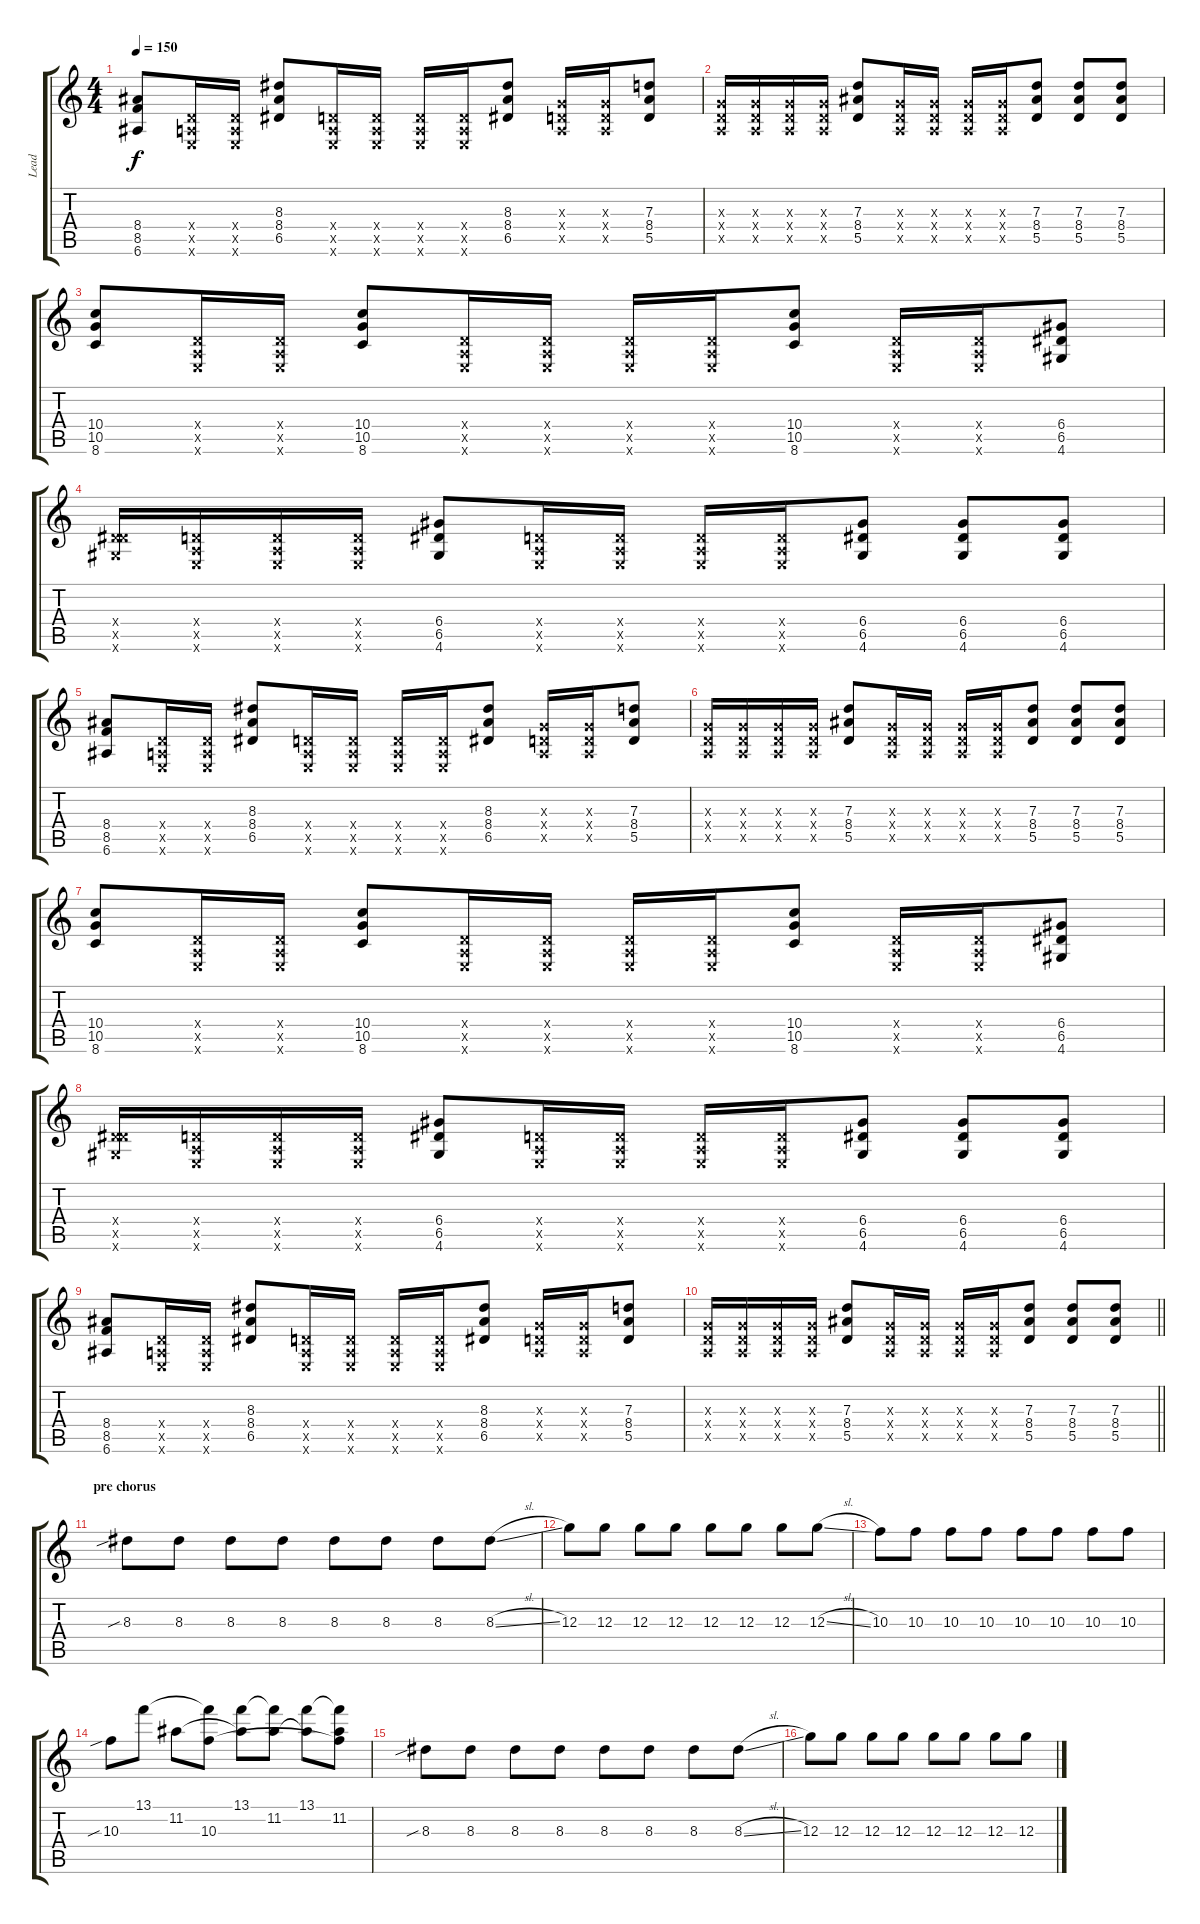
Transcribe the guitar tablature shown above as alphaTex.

\track ("Lead" "Lead") {instrument overdrivenguitar}
\staff {score tabs}
\tuning (E4 B3 G3 D3 A2 E2) {hide}
\ts (4 4)
\tempo 150
\clef g2
\ks c
(8.4 8.5 6.6).8{dy f} (0.4{x} 0.5{x} 0.6{x}).16 (0.4{x} 0.5{x} 0.6{x}).16 (8.3 8.4 6.5).8 (0.4{x} 0.5{x} 0.6{x}).16 (0.4{x} 0.5{x} 0.6{x}).16 (0.4{x} 0.5{x} 0.6{x}).16 (0.4{x} 0.5{x} 0.6{x}).16 (8.3 8.4 6.5).8 (0.3{x} 0.4{x} 0.5{x}).16 (0.3{x} 0.4{x} 0.5{x}).16 (7.3 8.4 5.5).8 |
(0.3{x} 0.4{x} 0.5{x}).16 (0.3{x} 0.4{x} 0.5{x}).16 (0.3{x} 0.4{x} 0.5{x}).16 (0.3{x} 0.4{x} 0.5{x}).16 (7.3 8.4 5.5).8 (0.3{x} 0.4{x} 0.5{x}).16 (0.3{x} 0.4{x} 0.5{x}).16 (0.3{x} 0.4{x} 0.5{x}).16 (0.3{x} 0.4{x} 0.5{x}).16 (7.3 8.4 5.5).8 (7.3 8.4 5.5).8 (7.3 8.4 5.5).8 |
(10.4 10.5 8.6).8 (0.4{x} 0.5{x} 0.6{x}).16 (0.4{x} 0.5{x} 0.6{x}).16 (10.4 10.5 8.6).8 (0.4{x} 0.5{x} 0.6{x}).16 (0.4{x} 0.5{x} 0.6{x}).16 (0.4{x} 0.5{x} 0.6{x}).16 (0.4{x} 0.5{x} 0.6{x}).16 (10.4 10.5 8.6).8 (0.4{x} 0.5{x} 0.6{x}).16 (0.4{x} 0.5{x} 0.6{x}).16 (6.4 6.5 4.6).8 |
(0.4{x} 6.5{x} 4.6{x}).16 (0.4{x} 0.5{x} 0.6{x}).16 (0.4{x} 0.5{x} 0.6{x}).16 (0.4{x} 0.5{x} 0.6{x}).16 (6.4 6.5 4.6).8 (0.4{x} 0.5{x} 0.6{x}).16 (0.4{x} 0.5{x} 0.6{x}).16 (0.4{x} 0.5{x} 0.6{x}).16 (0.4{x} 0.5{x} 0.6{x}).16 (6.4 6.5 4.6).8 (6.4 6.5 4.6).8 (6.4 6.5 4.6).8 |
(8.4 8.5 6.6).8 (0.4{x} 0.5{x} 0.6{x}).16 (0.4{x} 0.5{x} 0.6{x}).16 (8.3 8.4 6.5).8 (0.4{x} 0.5{x} 0.6{x}).16 (0.4{x} 0.5{x} 0.6{x}).16 (0.4{x} 0.5{x} 0.6{x}).16 (0.4{x} 0.5{x} 0.6{x}).16 (8.3 8.4 6.5).8 (0.3{x} 0.4{x} 0.5{x}).16 (0.3{x} 0.4{x} 0.5{x}).16 (7.3 8.4 5.5).8 |
(0.3{x} 0.4{x} 0.5{x}).16 (0.3{x} 0.4{x} 0.5{x}).16 (0.3{x} 0.4{x} 0.5{x}).16 (0.3{x} 0.4{x} 0.5{x}).16 (7.3 8.4 5.5).8 (0.3{x} 0.4{x} 0.5{x}).16 (0.3{x} 0.4{x} 0.5{x}).16 (0.3{x} 0.4{x} 0.5{x}).16 (0.3{x} 0.4{x} 0.5{x}).16 (7.3 8.4 5.5).8 (7.3 8.4 5.5).8 (7.3 8.4 5.5).8 |
(10.4 10.5 8.6).8 (0.4{x} 0.5{x} 0.6{x}).16 (0.4{x} 0.5{x} 0.6{x}).16 (10.4 10.5 8.6).8 (0.4{x} 0.5{x} 0.6{x}).16 (0.4{x} 0.5{x} 0.6{x}).16 (0.4{x} 0.5{x} 0.6{x}).16 (0.4{x} 0.5{x} 0.6{x}).16 (10.4 10.5 8.6).8 (0.4{x} 0.5{x} 0.6{x}).16 (0.4{x} 0.5{x} 0.6{x}).16 (6.4 6.5 4.6).8 |
(0.4{x} 6.5{x} 4.6{x}).16 (0.4{x} 0.5{x} 0.6{x}).16 (0.4{x} 0.5{x} 0.6{x}).16 (0.4{x} 0.5{x} 0.6{x}).16 (6.4 6.5 4.6).8 (0.4{x} 0.5{x} 0.6{x}).16 (0.4{x} 0.5{x} 0.6{x}).16 (0.4{x} 0.5{x} 0.6{x}).16 (0.4{x} 0.5{x} 0.6{x}).16 (6.4 6.5 4.6).8 (6.4 6.5 4.6).8 (6.4 6.5 4.6).8 |
(8.4 8.5 6.6).8 (0.4{x} 0.5{x} 0.6{x}).16 (0.4{x} 0.5{x} 0.6{x}).16 (8.3 8.4 6.5).8 (0.4{x} 0.5{x} 0.6{x}).16 (0.4{x} 0.5{x} 0.6{x}).16 (0.4{x} 0.5{x} 0.6{x}).16 (0.4{x} 0.5{x} 0.6{x}).16 (8.3 8.4 6.5).8 (0.3{x} 0.4{x} 0.5{x}).16 (0.3{x} 0.4{x} 0.5{x}).16 (7.3 8.4 5.5).8 |
\barLineRight lightlight
(0.3{x} 0.4{x} 0.5{x}).16 (0.3{x} 0.4{x} 0.5{x}).16 (0.3{x} 0.4{x} 0.5{x}).16 (0.3{x} 0.4{x} 0.5{x}).16 (7.3 8.4 5.5).8 (0.3{x} 0.4{x} 0.5{x}).16 (0.3{x} 0.4{x} 0.5{x}).16 (0.3{x} 0.4{x} 0.5{x}).16 (0.3{x} 0.4{x} 0.5{x}).16 (7.3 8.4 5.5).8 (7.3 8.4 5.5).8 (7.3 8.4 5.5).8 |
\section ("" "pre chorus")
8.3{sib}.8 8.3.8 8.3.8 8.3.8 8.3.8 8.3.8 8.3.8 8.3{sl}.8 |
12.3.8 12.3.8 12.3.8 12.3.8 12.3.8 12.3.8 12.3.8 12.3{sl}.8 |
10.3.8 10.3.8 10.3.8 10.3.8 10.3.8 10.3.8 10.3.8 10.3.8 |
10.3{sib}.8 13.1.8 11.2.8 (13.1{t} 10.3).8 (13.1 11.2{t}).8 (13.1{t} 11.2).8 (13.1 11.2{t}).8 (13.1{t} 11.2 10.3{t}).8 |
8.3{sib}.8 8.3.8 8.3.8 8.3.8 8.3.8 8.3.8 8.3.8 8.3{sl}.8 |
12.3.8 12.3.8 12.3.8 12.3.8 12.3.8 12.3.8 12.3.8 12.3{sl}.8
